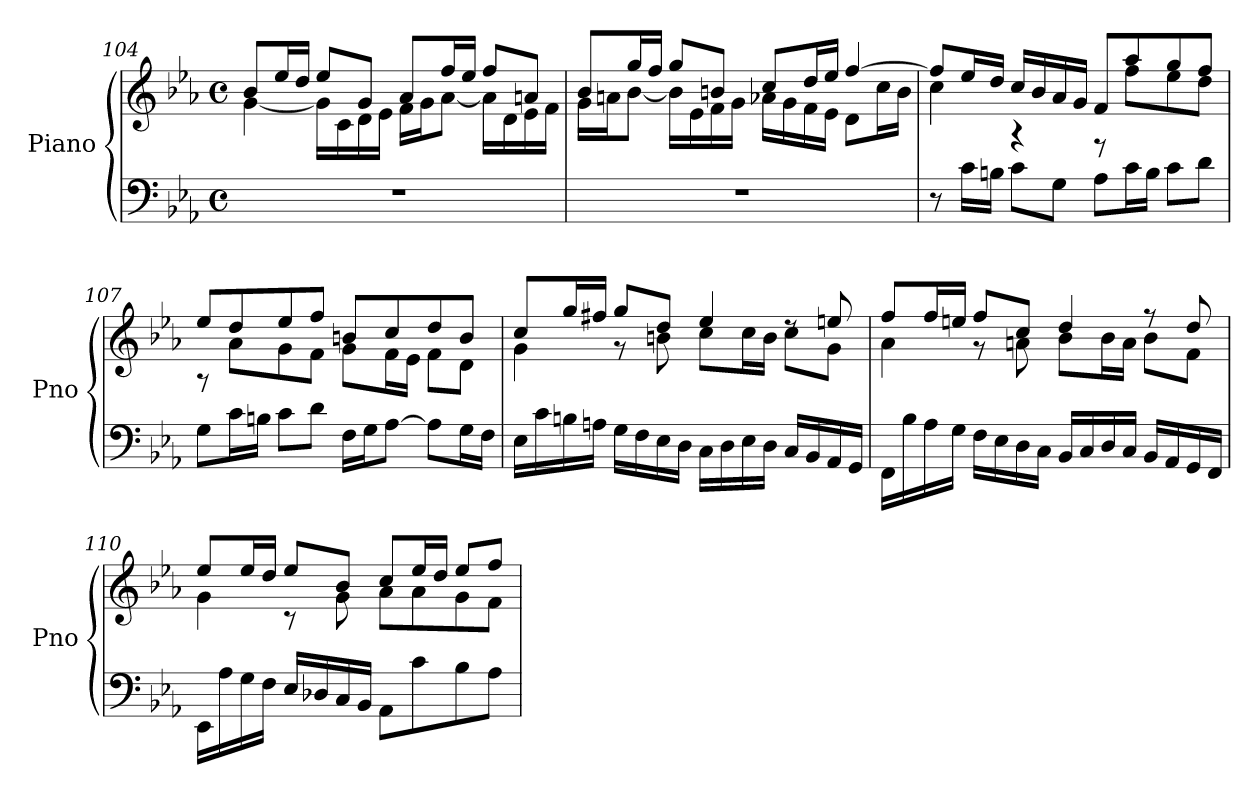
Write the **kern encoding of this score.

**kern	**kern
*part1	*part1
*staff2	*staff1
*I"Piano	*
*I'Pno	*
!!LO:LB:g=z
*clefF4	*clefG2
*k[b-e-a-]	*k[b-e-a-]
*M4/4	*M4/4
*met(c)	*met(c)
=104	=104
*	*^
1r	8b-/L	[4g\
.	16ee-/L	.
.	16dd/JJ	.
.	8ee-/L	16g\LL]
.	.	16c\
.	8g/J	16d\
.	.	16e-\JJ
.	8a-/L	16f\LL
.	.	16g\J
.	16ff/L	[8a-\J
.	16ee-/JJ	.
.	8ff/L	16a-\LL]
.	.	16d\
.	8an/J	16e-\
.	.	16f\JJ
=105	=105	=105
1r	8b-/L	16g\LL
.	.	16an\J
.	16gg/L	[8b-\J
.	16ff/JJ	.
.	8gg/L	16b-\LL]
.	.	16e-\
.	8bn/J	16f\
.	.	16g\JJ
.	8cc/L	16a-X\LL
.	.	16g\
.	16dd/L	16f\
.	16ee-/JJ	16e-\JJ
.	[4ff/	8d\L
.	.	16cc\L
.	.	16b\JJ
!!LO:LB:g=z	!!
=106	=106	=106
8r	8ff/L]	4cc\
16c\LL	16ee-/L	.
16Bn\JJ	16dd/JJ	.
8c\L	16cc/LL	4rA
.	16b-/	.
8G\J	16a-/	.
.	16g/JJ	.
8A-\L	8f/L	8rF
16c\L	8aa-/	8ff\L
16B\JJ	.	.
8c\L	8gg/	8ee-\
8d\J	8ff/J	8dd\J
=107	=107	=107
8G\L	8ee-/L	8rA
16c\L	8dd/	8a-\L
16Bn\JJ	.	.
8c\L	8ee-/	8g\
8d\J	8ff/J	8f\J
16F\LL	8bn/L	8g\L
16G\J	.	.
[8A-\J	8cc/	16f\L
.	.	16e-\JJ
8A-\L]	8dd/	8f\L
16G\L	8b/J	8d\J
16F\JJ	.	.
=108	=108	=108
16E-\LL	8cc/L	4g\
16c\	.	.
16Bn\	16gg/L	.
16An\JJ	16ff#X/JJ	.
16G\LL	8gg/L	8r
16F\	.	.
16E-\	8dd/J	8bn\
16D\JJ	.	.
16C\LL	4ee-/	8cc\L
16D\	.	.
16E-\	.	16cc\L
16D\JJ	.	16b\JJ
16C/LL	8rdd	8cc\L
16BB-/	.	.
16AA-/	8een/	8g\J
16GG/JJ	.	.
!!LO:LB:g=z	!!
=109	=109	=109
16FF/LL	8ff/L	4a-\
16B-\	.	.
16A-\	16ff/L	.
16G\JJ	16een/JJ	.
16F\LL	8ff/L	8r
16E-\	.	.
16D\	8cc/J	8an\
16C\JJ	.	.
16BB-/LL	4dd/	8b-\L
16C/	.	.
16D/	.	16b-\L
16C/JJ	.	16a\JJ
16BB-/LL	8r	8b-\L
16AA-/	.	.
16GG/	8dd/	8f\J
16FF/JJ	.	.
=110	=110	=110
16EE-/LL	8ee-/L	4g\
16A-\	.	.
16G\	16ee-/L	.
16F\JJ	16dd/JJ	.
16E-/LL	8ee-/L	8rc
16D-X/	.	.
16C/	8b-/J	8g\
16BB-/JJ	.	.
8AA-\L	8cc/L	8a-\L
8c\	16ee-/L	8a-\
.	16dd/JJ	.
8B-\	8ee-/L	8g\
8A-\J	8ff/J	8f\J
*	*v	*v
=	=
*-	*-
